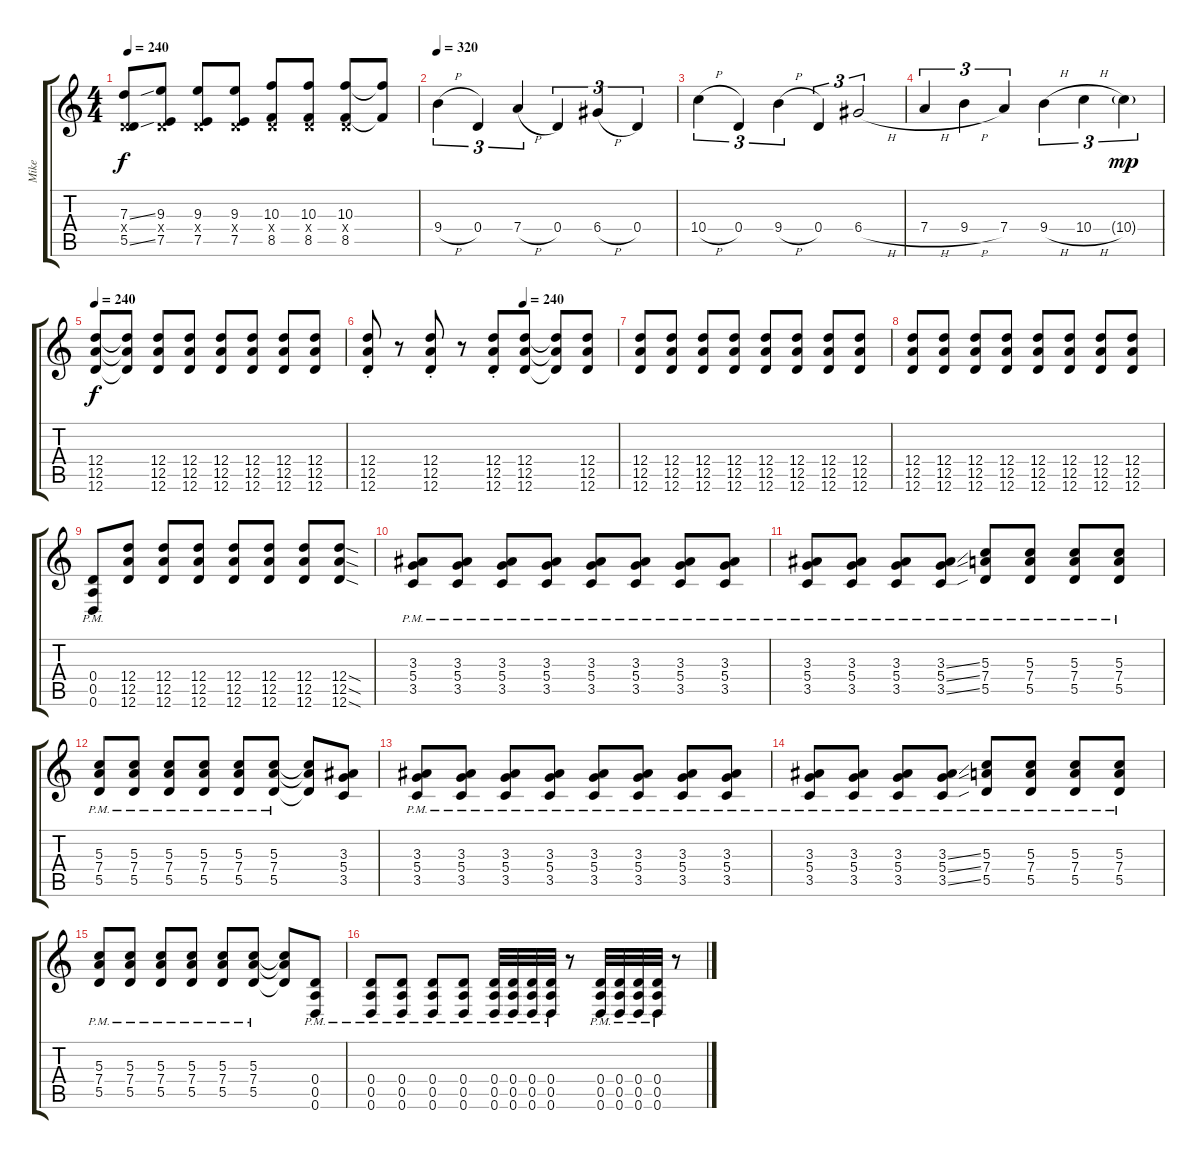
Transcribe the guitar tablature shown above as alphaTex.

\track ("Mike" "Mike") {instrument distortionguitar}
\staff {score tabs}
\tuning (E4 B3 G3 D3 A2 D2) {hide}
\ts (4 4)
\tempo 240
\clef g2
\ks c
(7.3{ss} 0.4{x} 5.5{ss}).8{dy f} (9.3 0.4{x} 7.5).8 (9.3 0.4{x} 7.5).8 (9.3 0.4{x} 7.5).8 (10.3 0.4{x} 8.5).8 (10.3 0.4{x} 8.5).8 (10.3 0.4{x} 8.5).8 (10.3{t} 8.5{t}).8 |
\tempo 320
9.4{h}.4{tu (3 2)} 0.4.4{tu (3 2)} 7.4{h}.4{tu (3 2)} 0.4.4{tu (3 2)} 6.4{h}.4{tu (3 2)} 0.4.4{tu (3 2)} |
10.4{h}.4{tu (3 2)} 0.4.4{tu (3 2)} 9.4{h}.4{tu (3 2)} 0.4.4{tu (3 2)} 6.4{h}.2{tu (3 2)} |
7.4{h}.4{tu (3 2)} 9.4{h}.4{tu (3 2)} 7.4.4{tu (3 2)} 9.4{h}.4{tu (3 2)} 10.4{h}.4{tu (3 2)} 10.4{g}.4{tu (3 2) dy mp} |
\tempo 240
(12.4 12.5 12.6).8{dy f} (12.4{t} 12.5{t} 12.6{t}).8 (12.4 12.5 12.6).8 (12.4 12.5 12.6).8 (12.4 12.5 12.6).8 (12.4 12.5 12.6).8 (12.4 12.5 12.6).8 (12.4 12.5 12.6).8 |
\tempo (240 0.625)
(12.4{st} 12.5 12.6).8 r.8 (12.4{st} 12.5{st} 12.6{st}).8 r.8 (12.4{st} 12.5{st} 12.6{st}).8 (12.4 12.5 12.6).8 (12.4{t} 12.5{t} 12.6{t}).8 (12.4 12.5 12.6).8 |
(12.4 12.5 12.6).8 (12.4 12.5 12.6).8 (12.4 12.5 12.6).8 (12.4 12.5 12.6).8 (12.4 12.5 12.6).8 (12.4 12.5 12.6).8 (12.4 12.5 12.6).8 (12.4 12.5 12.6).8 |
(12.4 12.5 12.6).8 (12.4 12.5 12.6).8 (12.4 12.5 12.6).8 (12.4 12.5 12.6).8 (12.4 12.5 12.6).8 (12.4 12.5 12.6).8 (12.4 12.5 12.6).8 (12.4 12.5 12.6).8 |
(0.4{pm} 0.5{pm} 0.6{pm}).8 (12.4 12.5 12.6).8 (12.4 12.5 12.6).8 (12.4 12.5 12.6).8 (12.4 12.5 12.6).8 (12.4 12.5 12.6).8 (12.4 12.5 12.6).8 (12.4{sod} 12.5{sod} 12.6{sod}).8 |
(3.3{pm} 5.4{pm} 3.5{pm}).8 (3.3{pm} 5.4{pm} 3.5{pm}).8 (3.3{pm} 5.4{pm} 3.5{pm}).8 (3.3{pm} 5.4{pm} 3.5{pm}).8 (3.3{pm} 5.4{pm} 3.5{pm}).8 (3.3{pm} 5.4{pm} 3.5{pm}).8 (3.3{pm} 5.4{pm} 3.5{pm}).8 (3.3{pm} 5.4{pm} 3.5{pm}).8 |
(3.3{pm} 5.4{pm} 3.5{pm}).8 (3.3{pm} 5.4{pm} 3.5{pm}).8 (3.3{pm} 5.4{pm} 3.5{pm}).8 (3.3{ss pm} 5.4{ss} 3.5{ss}).8 (5.3{pm} 7.4{pm} 5.5{pm}).8 (5.3{pm} 7.4{pm} 5.5{pm}).8 (5.3{pm} 7.4{pm} 5.5{pm}).8 (5.3{pm} 7.4{pm} 5.5{pm}).8 |
(5.3{pm} 7.4{pm} 5.5{pm}).8 (5.3{pm} 7.4{pm} 5.5{pm}).8 (5.3{pm} 7.4{pm} 5.5{pm}).8 (5.3{pm} 7.4{pm} 5.5{pm}).8 (5.3{pm} 7.4{pm} 5.5{pm}).8 (5.3{pm} 7.4{pm} 5.5{pm}).8 (5.3{t} 7.4{t} 5.5{t}).8 (3.3 5.4 3.5).8 |
(3.3{pm} 5.4{pm} 3.5{pm}).8 (3.3{pm} 5.4{pm} 3.5{pm}).8 (3.3{pm} 5.4{pm} 3.5{pm}).8 (3.3{pm} 5.4 3.5).8 (3.3{pm} 5.4{pm} 3.5{pm}).8 (3.3{pm} 5.4{pm} 3.5{pm}).8 (3.3{pm} 5.4{pm} 3.5{pm}).8 (3.3{pm} 5.4{pm} 3.5{pm}).8 |
(3.3{pm} 5.4{pm} 3.5{pm}).8 (3.3{pm} 5.4{pm} 3.5{pm}).8 (3.3{pm} 5.4{pm} 3.5{pm}).8 (3.3{ss pm} 5.4{ss pm} 3.5{ss pm}).8 (5.3{pm} 7.4{pm} 5.5{pm}).8 (5.3{pm} 7.4{pm} 5.5{pm}).8 (5.3{pm} 7.4{pm} 5.5{pm}).8 (5.3{pm} 7.4{pm} 5.5{pm}).8 |
(5.3{pm} 7.4{pm} 5.5{pm}).8 (5.3{pm} 7.4{pm} 5.5{pm}).8 (5.3{pm} 7.4{pm} 5.5{pm}).8 (5.3{pm} 7.4{pm} 5.5{pm}).8 (5.3{pm} 7.4{pm} 5.5{pm}).8 (5.3{pm} 7.4{pm} 5.5{pm}).8 (5.3{t} 7.4{t} 5.5{t}).8 (0.4{pm} 0.5{pm} 0.6{pm}).8 |
(0.4{pm} 0.5{pm} 0.6{pm}).8 (0.4{pm} 0.5{pm} 0.6{pm}).8 (0.4{pm} 0.5{pm} 0.6).8 (0.4{pm} 0.5{pm} 0.6{pm}).8 (0.4{pm} 0.5{pm} 0.6{pm}).32 (0.4{pm} 0.5{pm} 0.6{pm}).32 (0.4{pm} 0.5{pm} 0.6{pm}).32 (0.4{pm} 0.5{pm} 0.6{pm}).32 r.8 (0.4{pm} 0.5{pm} 0.6{pm}).32 (0.4{pm} 0.5{pm} 0.6{pm}).32 (0.4{pm} 0.5{pm} 0.6{pm}).32 (0.4{pm} 0.5{pm} 0.6{pm}).32 r.8
